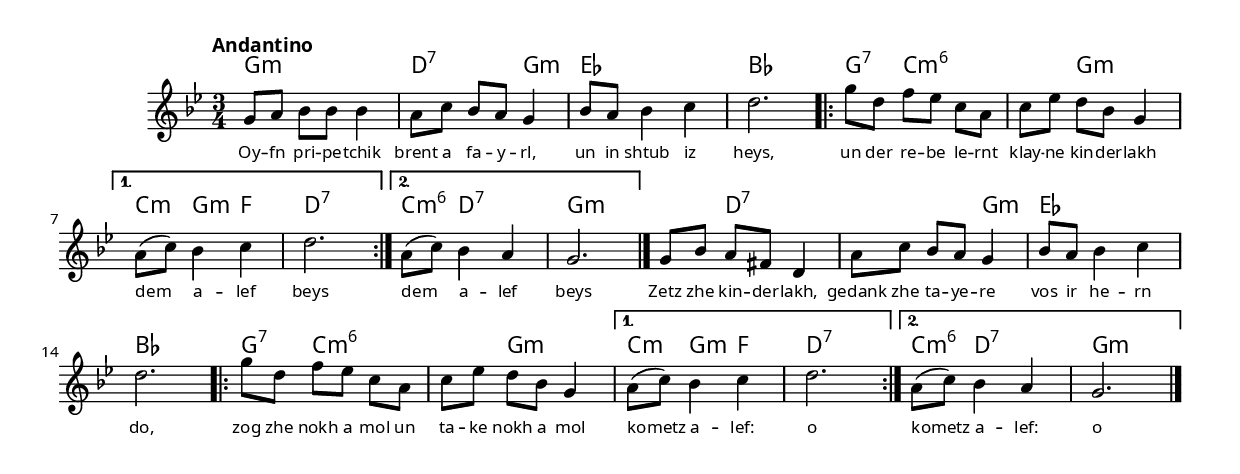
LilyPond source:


\version "2.18.2"
\language "english"
\include "templates/preamble.ly"

mel-a = \relative g'{ 
  g8 a bf bf bf4 |
  a8 c bf a g4 |
  bf8 a bf4 c |
  d2. 
}
mel-b = \relative g''{ 
  \repeat volta 2 {
    g8 d f ef c a |
    c ef d bf g4 |
  }
  \alternative {
    { a8( c) bf4 c | 
      d2. 
    }
    { a8( c) bf4 a | 
      g2. 
    }
  }
}
mel-c = \relative g'{ 
  g8 bf a fs d4 | 
  a'8 c bf a g4 | 
  bf8 a bf4 c | 
  d2. | 
}

acc-a = \chordmode { 
  g2.:m | 
  d2:7 g4:m | 
  ef2.: | 
  bf |  
}
acc-b = \chordmode { 
  \repeat volta 2 { 
    g4:7 c2:m6 | 
    c4:m6 g2:m | }
  \alternative {
    { c4:m g:m f: | d2.:7 }
    { c4:m6 d2:7 | g2.:m }
  }
}
                      
acc-c = \chordmode { 
  g4:m d2:7 | 
  d2:7 g4:m | 
  ef2.: | 
  bf2.: | 
}

\score {
  <<
    \new ChordNames {
      \acc-a
      \acc-b
      \acc-c
      \acc-b

        }
    \new Staff {
      \clef treble
      \key g \minor
      \time 3/4
      \tempo Andantino
      \new Voice = "melody" {
        \mel-a
        \mel-b
        \bar "|."
        \mel-c
        \mel-b
        \bar "|."
      }
    }
    \new Lyrics \lyricsto "melody" {
      Oy -- fn pri -- pe -- tchik brent a fa -- y -- rl,
      un in shtub iz heys,
      
      \repeat volta 2 {
        un der re -- be le -- rnt klay -- ne kin -- der -- lakh
        }
      \alternative {
        { dem a -- lef beys }  
        { dem a -- lef beys }
        }
      Zetz zhe kin -- der -- lakh,
      gedank zhe ta -- ye -- re
      vos ir he -- rn do,
      \repeat volta 2 {
        zog zhe nokh a mol un ta -- ke nokh a mol
      }
      \alternative {
        { kometz a -- lef: o }
        { kometz a -- lef: o }
      }
    }
  >>
}